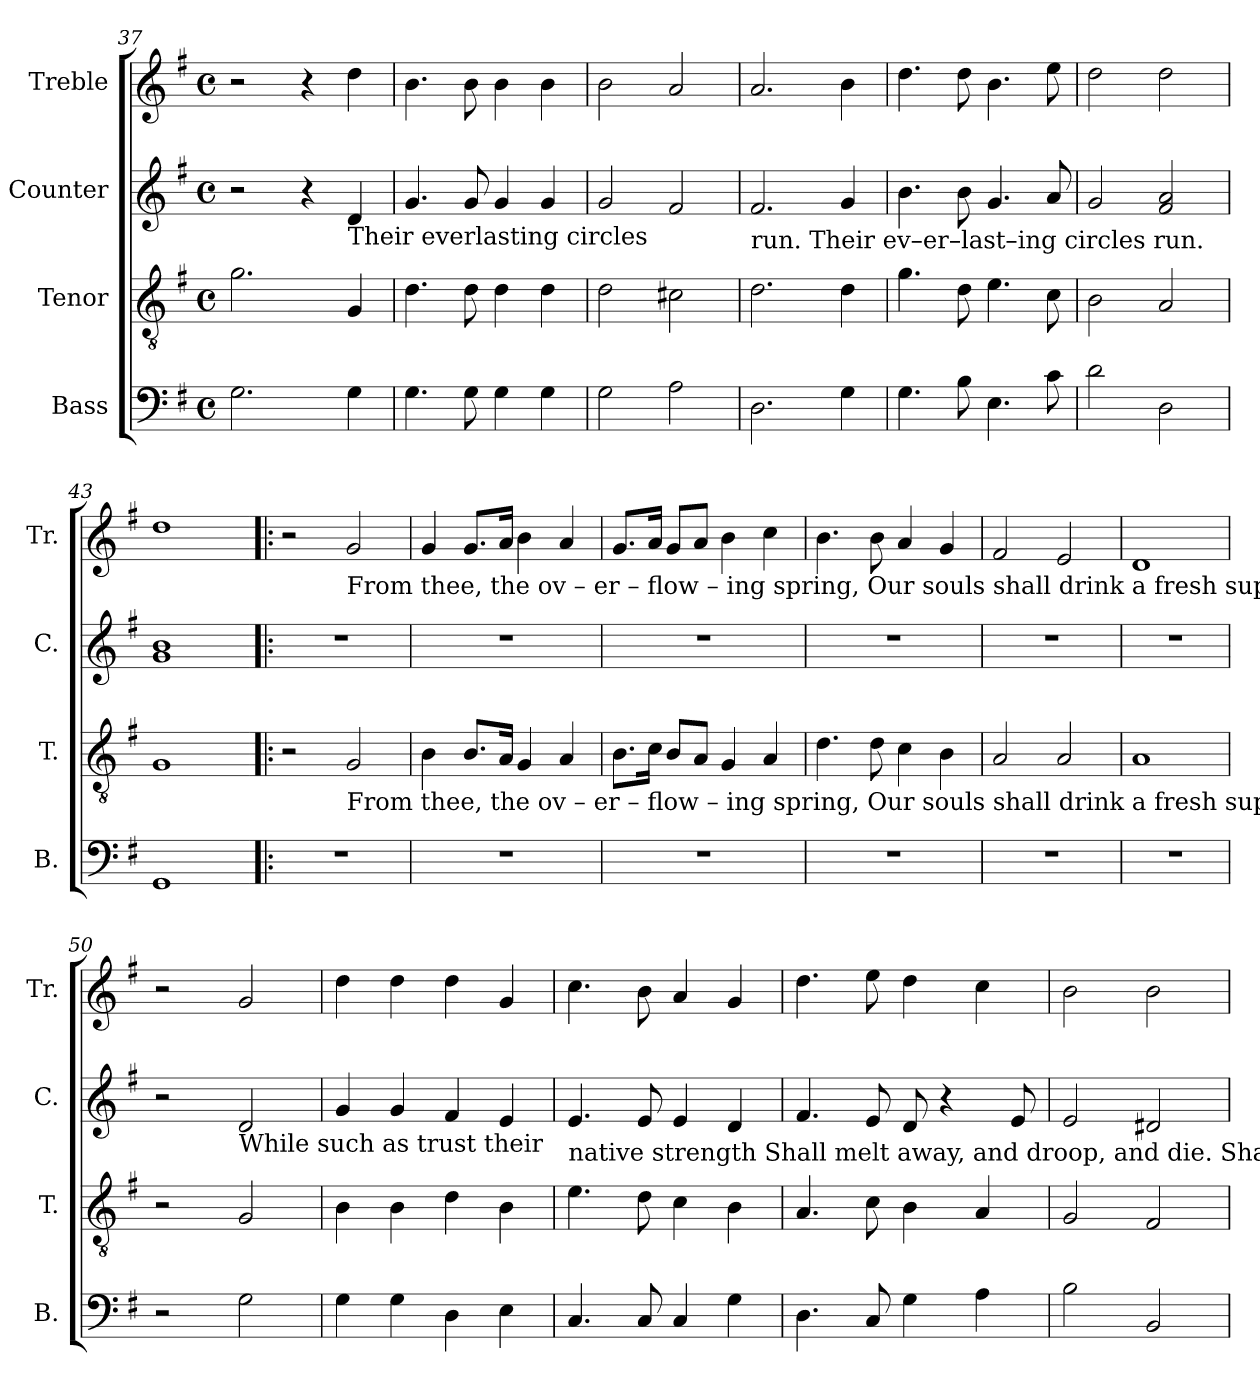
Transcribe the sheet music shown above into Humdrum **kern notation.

**kern	**kern	**kern	**kern
*part4	*part3	*part2	*part1
*staff4	*staff3	*staff2	*staff1
*I"Bass	*I"Tenor	*I"Counter	*I"Treble
*I'B.	*I'T.	*I'C.	*I'Tr.
*clefF4	*clefGv2	*clefG2	*clefG2
*k[f#]	*k[f#]	*k[f#]	*k[f#]
*M4/4	*M4/4	*M4/4	*M4/4
*met(c)	*met(c)	*met(c)	*met(c)
=37	=37	=37	=37
2.G!\	2.g!\	2r	2r
.	.	4r	4r
!	!	!LO:TX:b:t=Their  everlasting      circles	!
4G!\	4G!/	4d!/	4dd!\
=38	=38	=38	=38
4.G!\	4.d!\	4.g!/	4.b!\
8G!\	8d!\	8g!/	8b!\
4G!\	4d!\	4g!/	4b!\
4G!\	4d!\	4g!/	4b!\
=39	=39	=39	=39
2G!\	2d!\	2g!/	2b!\
2A!\	2c#X!\	2f#!/	2a!/
!!LO:LB:g=z
=40	=40	=40	=40
!	!	!LO:TX:b:t=run. Their  ev–er–last–ing    circles    run.	!
2.D!\	2.d!\	2.f#!/	2.a!/
4G!\	4d!\	4g!/	4b!\
=41	=41	=41	=41
4.G!\	4.g!\	4.b!\	4.dd!\
8B!\	8d!\	8b!\	8dd!\
4.E!\	4.e!\	4.g!/	4.b!\
8c!\	8c!\	8a!/	8ee!\
=42	=42	=42	=42
2d!\	2B!\	2g!/	2dd!\
2D!\	2A!/	2f#!/ 2a!/	2dd!\
=43	=43	=43	=43
1GG!	1G!	1g! 1b!	1dd!
=44!|:	=44!|:	=44!|:	=44!|:
1r	2r	1r	2r
!	!	!	!LO:TX:b:t=From  thee,  the   ov – er  –  flow  –  ing  spring, Our  souls shall drink a  fresh sup – ply,
!	!LO:TX:b:t=From  thee,  the   ov – er  –  flow  –  ing  spring, Our  souls shall drink a  fresh sup – ply,	!	!
.	2G!/	.	2g!/
=45	=45	=45	=45
1r	4B!\	1r	4g!/
.	8.B!/L	.	8.g!/L
.	16A!/Jk	.	16a!/Jk
.	4G!/	.	4b!\
.	4A!/	.	4a!/
=46	=46	=46	=46
1r	8.B!\L	1r	8.g!/L
.	16c!\Jk	.	16a!/Jk
.	8B!/L	.	8g!/L
.	8A!/J	.	8a!/J
.	4G!/	.	4b!\
.	4A!/	.	4cc!\
=47	=47	=47	=47
1r	4.d!\	1r	4.b!\
.	8d!\	.	8b!\
.	4c!\	.	4a!/
.	4B!\	.	4g!/
=48	=48	=48	=48
1r	2A!/	1r	2f#!/
.	2A!/	.	2e!/
=49	=49	=49	=49
1r	1A!	1r	1d!
=50	=50	=50	=50
2r	2r	2r	2r
!	!	!LO:TX:b:t=While such as trust their	!
2G!\	2G!/	2d!/	2g!/
=51	=51	=51	=51
4G!\	4B!\	4g!/	4dd!\
4G!\	4B!\	4g!/	4dd!\
4D!\	4d!\	4f#!/	4dd!\
4E!\	4B!\	4e!/	4g!/
!!LO:PB:g=z
=52	=52	=52	=52
!	!	!LO:TX:b:t=native  strength  Shall  melt   away,         and    droop,  and  die.         Shall  melt      a   –   way,       and     droop,        and     die.                 Swift  as  an    eagle   cuts   the	!
4.C!/	4.e!\	4.e!/	4.cc!\
8C!/	8d!\	8e!/	8b!\
4C!/	4c!\	4e!/	4a!/
4G!\	4B!\	4d!/	4g!/
=53	=53	=53	=53
4.D!\	4.A!/	4.f#!/	4.dd!\
8C!/	8c!\	8e!/	8ee!\
4G!\	4B!\	8d!/	4dd!\
.	.	4r	.
4A!\	4A!/	.	4cc!\
.	.	8e!/	.
=54	=54	=54	=54
2B!\	2G!/	2e!/	2b!\
2BB!/	2F#!/	2d#X!/	2b!\
=	=	=	=
*-	*-	*-	*-
